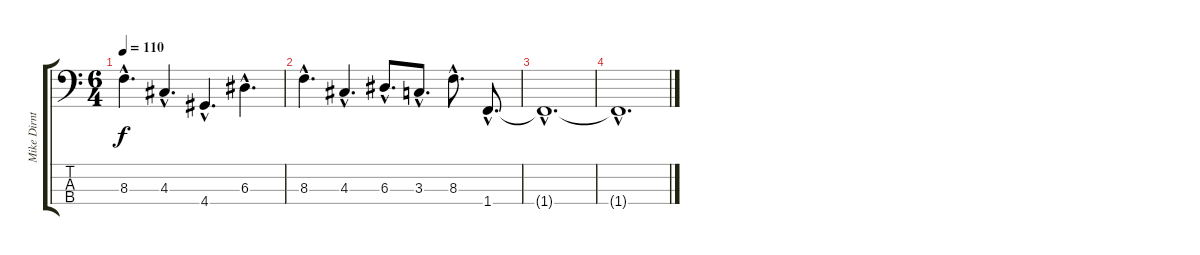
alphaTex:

\track ("Mike Dirnt" "Mike Dirnt") {instrument electricbassfinger}
\staff {score tabs}
\tuning (G2 D2 A1 E1) {hide}
\ts (6 4)
\tempo 110
\clef f4
\ks c
8.3{hac}.4{d dy f} 4.3{hac}.4{d} 4.4{hac}.4{d} 6.3{hac}.4{d} |
8.3{hac}.4{d} 4.3{hac}.4{d} 6.3{hac}.8{d} 3.3{hac}.8{d} 8.3{hac}.8{d} 1.4{hac}.8{d} |
1.4{hac t}.1{d} |
1.4{hac t}.1{d}
